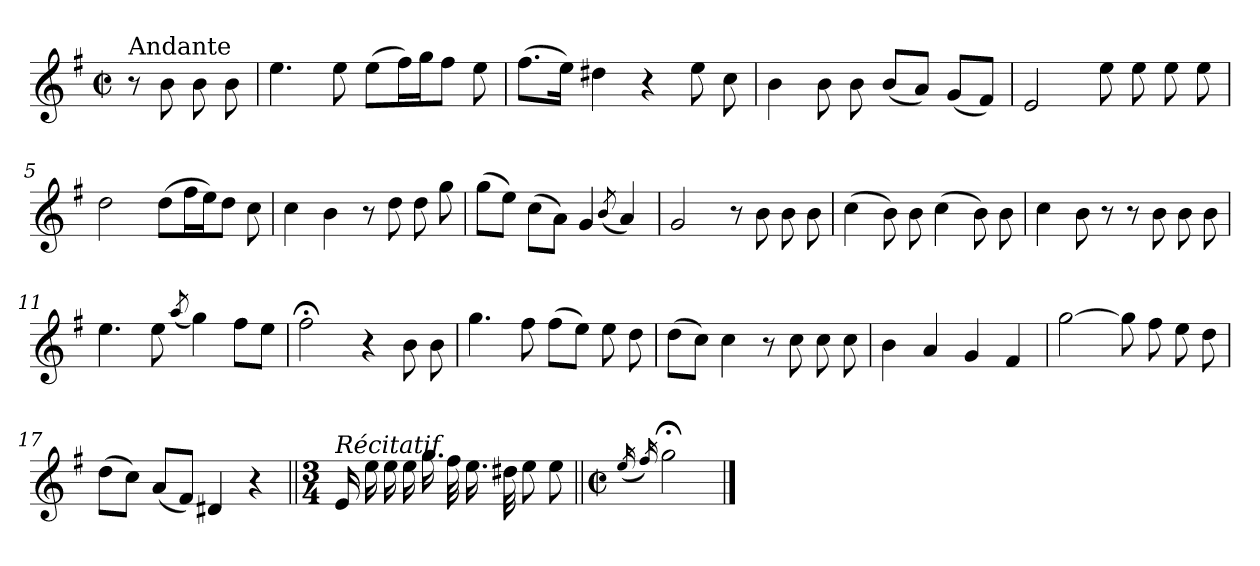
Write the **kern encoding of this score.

**kern
*part1
*staff1
*clefG2
*k[f#]
*G:
*M2/2
*met(c|)
=
!LO:TX:a:t=Andante
8r
8b\
8b\
8b\
=1
4.ee\
8ee\
(>8ee\L
16ff#\L)
16gg\J
8ff#\J
8ee\
=2
(>8.ff#\L
16ee\Jk)
4dd#X\
4r
8ee\
8cc\
=3
4b\
8b\
8b\
(<8b/L
8a/J)
(<8g/L
8f#/J)
=4
2e/
8ee\
8ee\
8ee\
8ee\
!!LO:LB:g=z
=5
2dd\
(>8dd\L
16ff#\L
16ee\J)
8dd\J
8cc\
=6
4cc\
4b\
8r
8dd\
8dd\
8gg\
=7
(>8gg\L
8ee\J)
(>8cc\L
8a\J)
4g/
(<8qb/
4a/)
=8
2g/
8r
8b\
8b\
8b\
=9
(>4cc\
8b\)
8b\
(>4cc\
8b\)
8b\
!!LO:LB:g=z
=10
4cc\
8b\
8r
8r
8b\
8b\
8b\
=11
4.ee\
8ee\
(<8qaa/
4gg\)
8ff#\L
8ee\J
=12
2ff#;<\
4r
8b\
8b\
=13
4.gg\
8ff#\
(>8ff#\L
8ee\J)
8ee\
8dd\
=14
(>8dd\L
8cc\J)
4cc\
8r
8cc\
8cc\
8cc\
!!LO:LB:g=z
=15
4b\
4a/
4g/
4f#/
=16
[2gg\
8gg\]
8ff#\
8ee\
8dd\
=17
(>8dd\L
8cc\J)
(<8a/L
8f#/J)
4d#X/
4r
=18||
*M3/4
!LO:TX:a:i:t=Récitatif
16e/
16ee\
16ee\
16ee\
16.gg\
32ff#\
16.ee\
32dd#X\
8ee\
8ee\
=19||
*M2/2
*met(c|)
(<16qee/
16qff#/)
2gg;<\
==
*-
